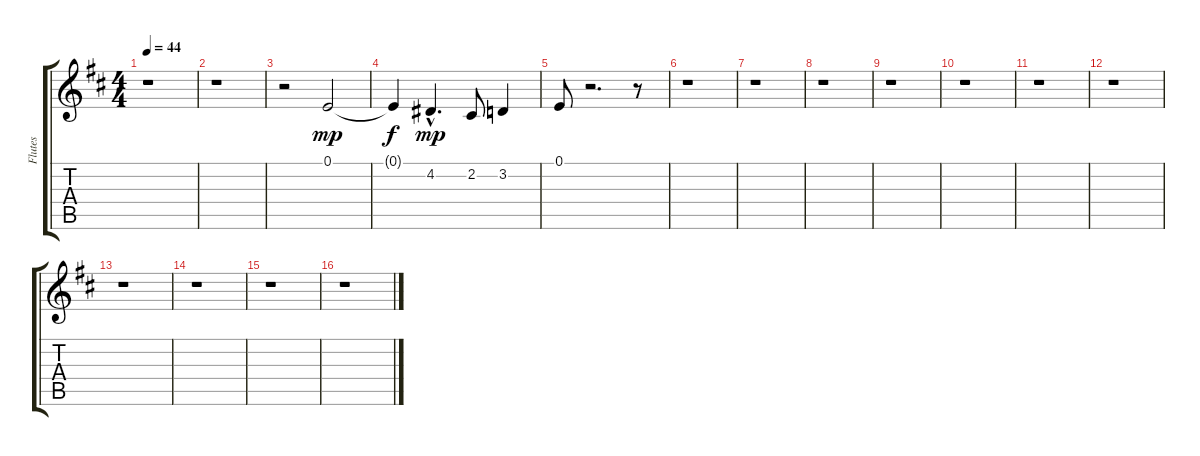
\track ("Flutes" "Flutes") {instrument flute}
\staff {score tabs}
\tuning (E4 B3 G3 D3 A2 E2) {hide}
\ts (4 4)
\tempo 44
\clef g2
\ks d
r.1{dy f} |
r.1 |
r.2 0.1.2{dy mp} |
0.1{t}.4{dy f} 4.2{hac}.4{d dy mp} 2.2.8 3.2.4 |
0.1.8 r.2{d} r.8 |
r.1 |
r.1 |
r.1 |
r.1 |
r.1 |
r.1 |
r.1 |
r.1 |
r.1 |
r.1 |
r.1
